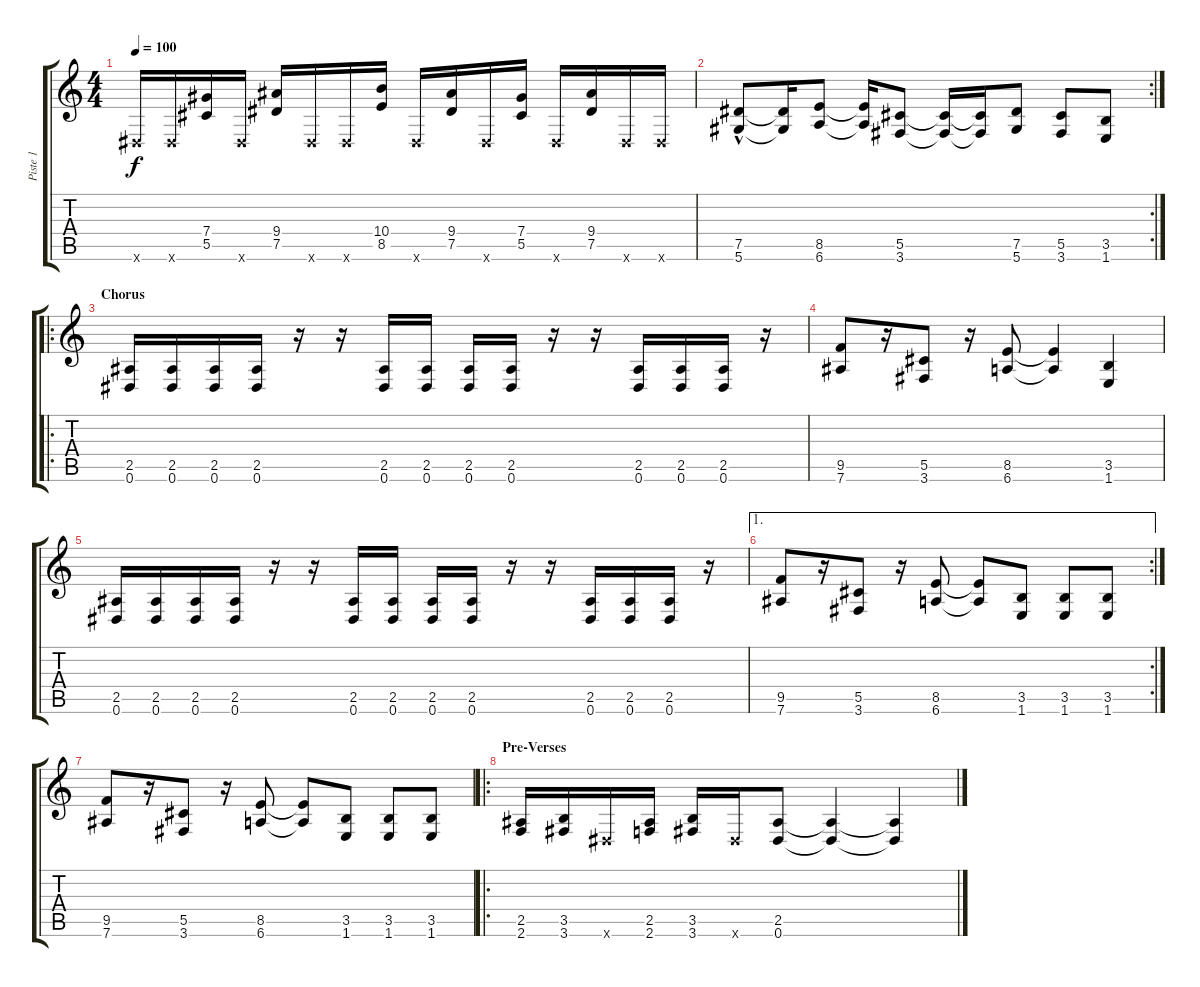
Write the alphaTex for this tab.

\track ("Piste 1" "Piste 1") {instrument distortionguitar}
\staff {score tabs}
\tuning (Eb4 Bb3 Gb3 Db3 Ab2 Eb2) {hide}
\ts (4 4)
\tempo 100
\clef g2
\ks c
0.6{x}.16{dy f} 0.6{x}.16 (7.4 5.5).16 0.6{x}.16 (9.4 7.5).16 0.6{x}.16 0.6{x}.16 (10.4 8.5).16 0.6{x}.16 (9.4 7.5).16 0.6{x}.16 (7.4 5.5).16 0.6{x}.16 (9.4 7.5).16 0.6{x}.16 0.6{x}.16 |
\rc 2
(7.5{hac} 5.6).8 (7.5{t} 5.6{t}).16 (8.5 6.6).8 (8.5{t} 6.6{t}).16 (5.5 3.6).8 (5.5{t} 3.6{t}).16 (5.5{t} 3.6{t}).16 (7.5 5.6).8 (5.5 3.6).8 (3.5 1.6).8 |
\ro
\section ("" "Chorus")
(2.5 0.6).16 (2.5 0.6).16 (2.5 0.6).16 (2.5 0.6).16 r.16 r.16 (2.5 0.6).16 (2.5 0.6).16 (2.5 0.6).16 (2.5 0.6).16 r.16 r.16 (2.5 0.6).16 (2.5 0.6).16 (2.5 0.6).16 r.16 |
(9.5 7.6).8 r.16 (5.5 3.6).8 r.16 (8.5 6.6).8 (8.5{t} 6.6{t}).4 (3.5 1.6).4 |
(2.5 0.6).16 (2.5 0.6).16 (2.5 0.6).16 (2.5 0.6).16 r.16 r.16 (2.5 0.6).16 (2.5 0.6).16 (2.5 0.6).16 (2.5 0.6).16 r.16 r.16 (2.5 0.6).16 (2.5 0.6).16 (2.5 0.6).16 r.16 |
\ae 1
\rc 2
(9.5 7.6).8 r.16 (5.5 3.6).8 r.16 (8.5 6.6).8 (8.5{t} 6.6{t}).8 (3.5 1.6).8 (3.5 1.6).8 (3.5 1.6).8 |
(9.5 7.6).8 r.16 (5.5 3.6).8 r.16 (8.5 6.6).8 (8.5{t} 6.6{t}).8 (3.5 1.6).8 (3.5 1.6).8 (3.5 1.6).8 |
\ro
\section ("" "Pre-Verses")
(2.5 2.6).16 (3.5 3.6).16 0.6{x}.16 (2.5 2.6).16 (3.5 3.6).16 0.6{x}.16 (2.5 0.6).8 (2.5{t} 0.6{t}).4 (2.5{t} 0.6{t}).4
